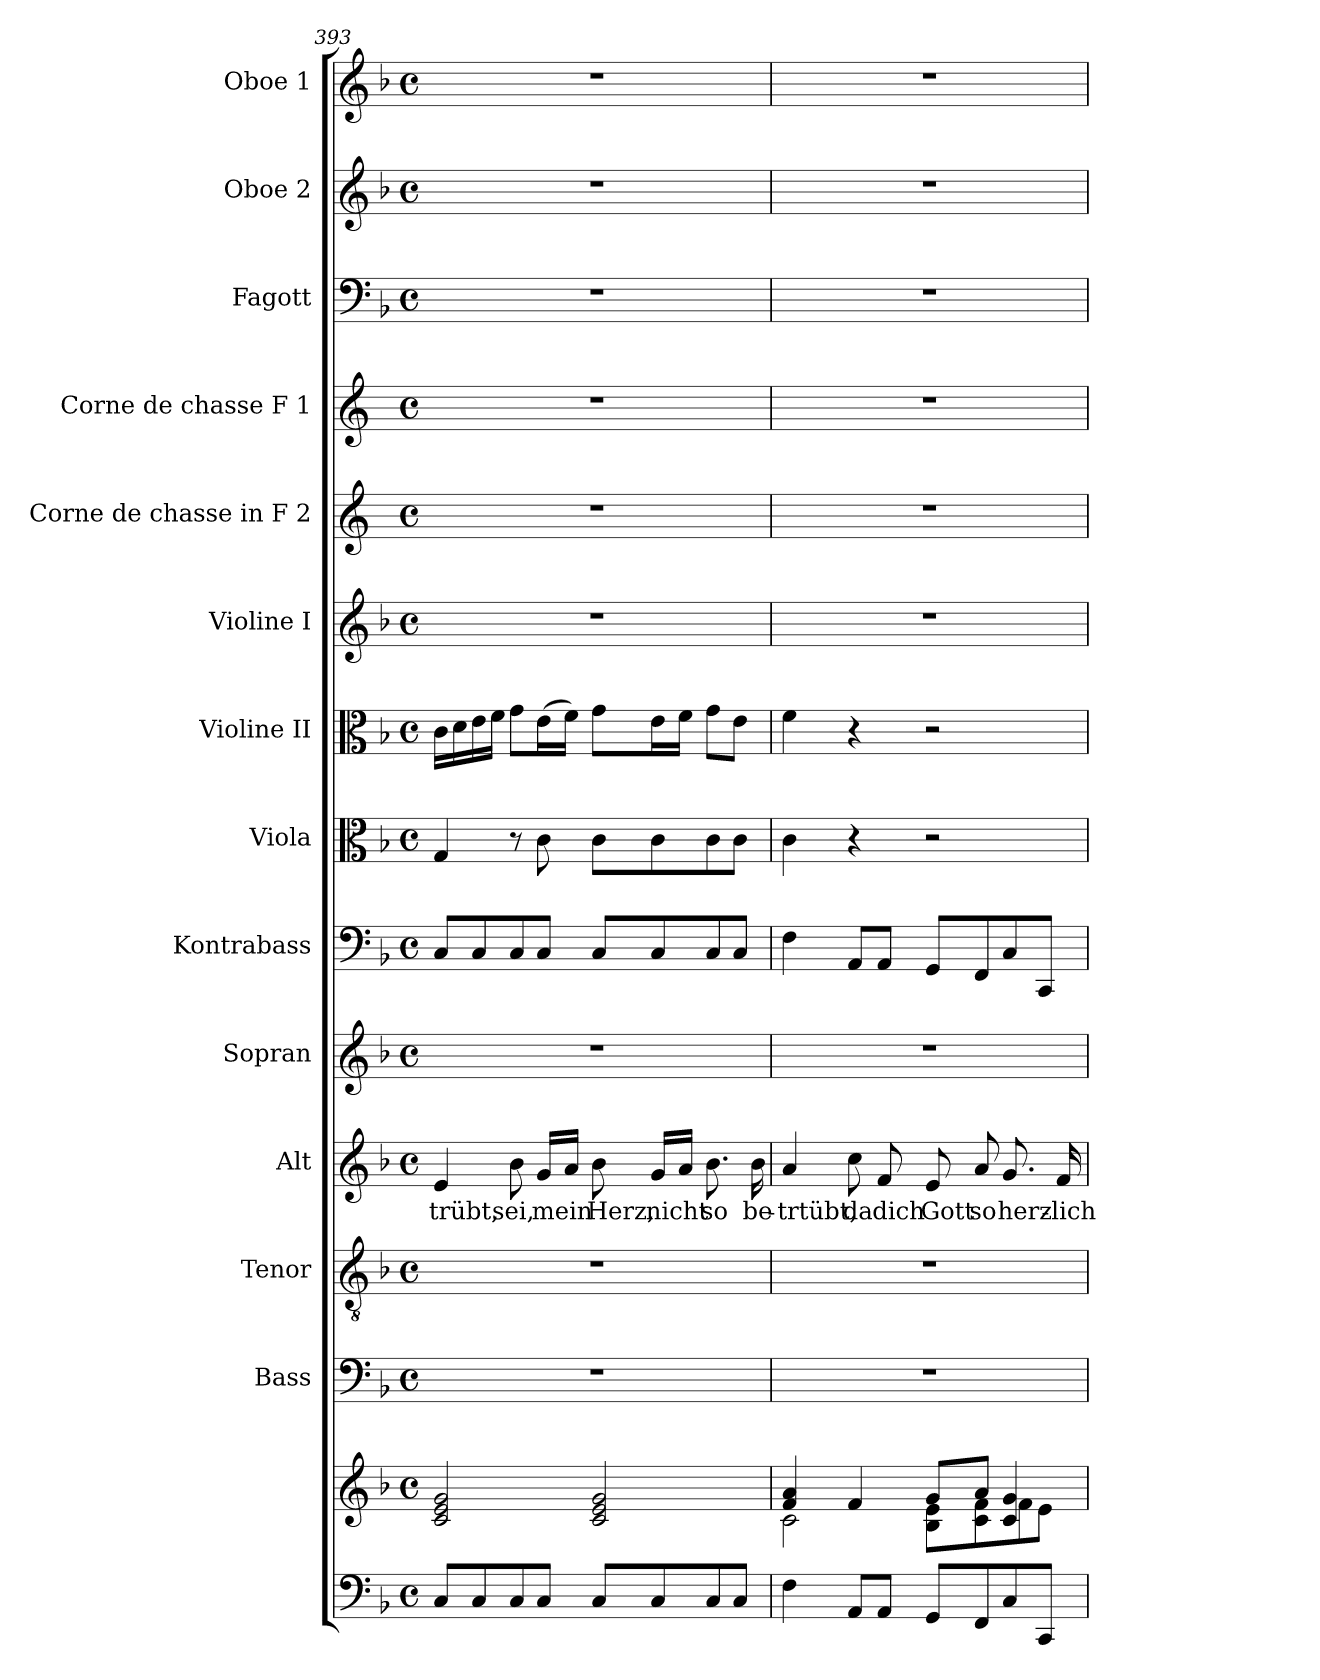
**kern	**kern	**kern	**kern	**kern	**text	**kern	**kern	**kern	**kern	**kern	**kern	**kern	**kern	**kern	**kern
*part14	*part14	*part13	*part12	*part11	*part11	*part10	*part9	*part8	*part7	*part6	*part5	*part4	*part3	*part2	*part1
*staff15	*staff14	*staff13	*staff12	*staff11	*staff11	*staff10	*staff9	*staff8	*staff7	*staff6	*staff5	*staff4	*staff3	*staff2	*staff1
*	*	*I"Bass	*I"Tenor	*I"Alt	*	*I"Sopran	*I"Kontrabass	*I"Viola	*I"Violine II	*I"Violine I	*I"Corne de chasse in F 2	*I"Corne de chasse F 1	*I"Fagott	*I"Oboe 2	*I"Oboe 1
*	*	*I'B.	*I'T.	*I'A.	*	*I'S.	*I'Kb.	*I'Vla.	*I'Vl. II	*I'Vl. I	*	*	*I'Fg.	*I'Ob. 2	*I'Ob. 1
!!LO:PB:g=z
*clefF4	*clefG2	*clefF4	*clefGv2	*clefG2	*	*clefG2	*clefF4	*clefC3	*clefC3	*clefG2	*clefG2	*clefG2	*clefF4	*clefG2	*clefG2
*	*	*	*	*	*	*	*ITrd7c12	*	*	*	*ITrd4c7	*ITrd4c7	*	*	*
*k[b-]	*k[b-]	*k[b-]	*k[b-]	*k[b-]	*	*k[b-]	*k[b-]	*k[b-]	*k[b-]	*k[b-]	*k[b-]	*k[b-]	*k[b-]	*k[b-]	*k[b-]
*F:	*F:	*F:	*F:	*F:	*	*F:	*F:	*F:	*F:	*F:	*F:	*F:	*F:	*F:	*F:
*M4/4	*M4/4	*M4/4	*M4/4	*M4/4	*	*M4/4	*M4/4	*M4/4	*M4/4	*M4/4	*M4/4	*M4/4	*M4/4	*M4/4	*M4/4
*met(c)	*met(c)	*met(c)	*met(c)	*met(c)	*	*met(c)	*met(c)	*met(c)	*met(c)	*met(c)	*met(c)	*met(c)	*met(c)	*met(c)	*met(c)
=393	=393	=393	=393	=393	=393	=393	=393	=393	=393	=393	=393	=393	=393	=393	=393
!	!	!	!	!	!LO:LY:b	!	!	!	!	!	!	!	!	!	!
8C/L	2c/ 2e/ 2g/	1r	1r	4e/	-trübt,	1r	8CC/L	4G/	16c\LL	1r	1r	1r	1r	1r	1r
.	.	.	.	.	.	.	.	.	16d\	.	.	.	.	.	.
8C/	.	.	.	.	.	.	8CC/	.	16e\	.	.	.	.	.	.
.	.	.	.	.	.	.	.	.	16f\JJ	.	.	.	.	.	.
!	!	!	!	!	!LO:LY:b	!	!	!	!	!	!	!	!	!	!
8C/	.	.	.	8b-\	sei,	.	8CC/	8r	8g\L	.	.	.	.	.	.
!	!	!	!	!	!LO:LY:b	!	!	!	!	!	!	!	!	!	!
8C/J	.	.	.	16g/LL	mein	.	8CC/J	8c\	(>16e\L	.	.	.	.	.	.
.	.	.	.	16a/JJ	.	.	.	.	16f\JJ)	.	.	.	.	.	.
!	!	!	!	!	!LO:LY:b	!	!	!	!	!	!	!	!	!	!
8C/L	2c/ 2e/ 2g/	.	.	8b-\	Herz,	.	8CC/L	8c\L	8g\L	.	.	.	.	.	.
!	!	!	!	!	!LO:LY:b	!	!	!	!	!	!	!	!	!	!
8C/	.	.	.	16g/LL	nicht	.	8CC/	8c\	16e\L	.	.	.	.	.	.
.	.	.	.	16a/JJ	.	.	.	.	16f\JJ	.	.	.	.	.	.
!	!	!	!	!	!LO:LY:b	!	!	!	!	!	!	!	!	!	!
8C/	.	.	.	8.b-\	so	.	8CC/	8c\	8g\L	.	.	.	.	.	.
8C/J	.	.	.	.	.	.	8CC/J	8c\J	8e\J	.	.	.	.	.	.
!	!	!	!	!	!LO:LY:b	!	!	!	!	!	!	!	!	!	!
.	.	.	.	16b-\	be-	.	.	.	.	.	.	.	.	.	.
=394	=394	=394	=394	=394	=394	=394	=394	=394	=394	=394	=394	=394	=394	=394	=394
*	*^	*	*	*	*	*	*	*	*	*	*	*	*	*	*
!	!	!	!	!	!	!LO:LY:b	!	!	!	!	!	!	!	!	!	!
4F\	4f/ 4a/	2c\	1r	1r	4a/	-trtübt,	1r	4FF\	4c\	4f\	1r	1r	1r	1r	1r	1r
!	!	!	!	!	!	!LO:LY:b	!	!	!	!	!	!	!	!	!	!
8AA/L	4f/	.	.	.	8cc\	da	.	8AAA/L	4r	4r	.	.	.	.	.	.
!	!	!	!	!	!	!LO:LY:b	!	!	!	!	!	!	!	!	!	!
8AA/J	.	.	.	.	8f/	dich	.	8AAA/J	.	.	.	.	.	.	.	.
!	!	!	!	!	!	!LO:LY:b	!	!	!	!	!	!	!	!	!	!
8GG/L	8g/L	8B-\ 8e\L	.	.	8e/	Gott	.	8GGG/L	2r	2r	.	.	.	.	.	.
!	!	!	!	!	!	!LO:LY:b	!	!	!	!	!	!	!	!	!	!
8FF/	8a/J	8c\ 8f\	.	.	8a/	so	.	8FFF/	.	.	.	.	.	.	.	.
!	!	!	!	!	!	!LO:LY:b	!	!	!	!	!	!	!	!	!	!
8C/	4c/ 4g/	8f\	.	.	8.g/	herz-	.	8CC/	.	.	.	.	.	.	.	.
8CC/J	.	8e\J	.	.	.	.	.	8CCC/J	.	.	.	.	.	.	.	.
!	!	!	!	!	!	!LO:LY:b	!	!	!	!	!	!	!	!	!	!
.	.	.	.	.	16f/	-lich	.	.	.	.	.	.	.	.	.	.
*	*v	*v	*	*	*	*	*	*	*	*	*	*	*	*	*	*
=	=	=	=	=	=	=	=	=	=	=	=	=	=	=	=
*-	*-	*-	*-	*-	*-	*-	*-	*-	*-	*-	*-	*-	*-	*-	*-
